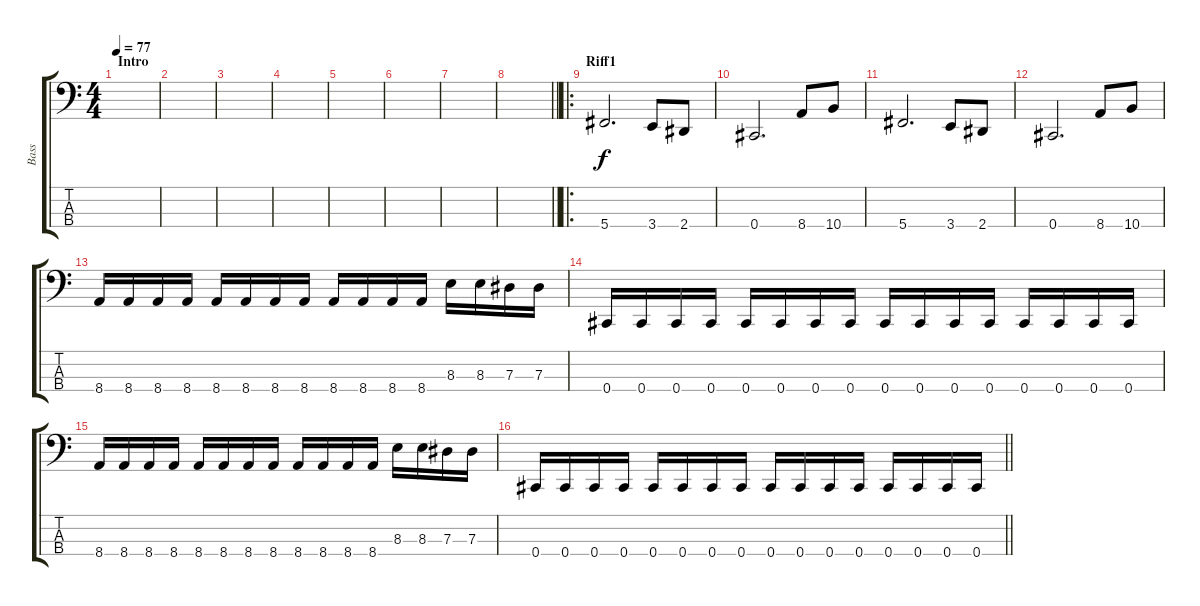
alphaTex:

\track ("Bass" "Bass") {instrument electricbasspick}
\staff {score tabs}
\tuning (Gb2 Db2 Ab1 Db1) {hide}
\ts (4 4)
\section ("" "Intro")
\tempo 77
\clef f4
\ks c
|
|
|
|
|
|
|
\barLineRight lightlight
|
\ro
\section ("" "Riff1")
5.4.2{d} 3.4.8 2.4.8 |
0.4.2{d} 8.4.8 10.4.8 |
5.4.2{d} 3.4.8 2.4.8 |
0.4.2{d} 8.4.8 10.4.8 |
8.4.16 8.4.16 8.4.16 8.4.16 8.4.16 8.4.16 8.4.16 8.4.16 8.4.16 8.4.16 8.4.16 8.4.16 8.3.16 8.3.16 7.3.16 7.3.16 |
0.4.16 0.4.16 0.4.16 0.4.16 0.4.16 0.4.16 0.4.16 0.4.16 0.4.16 0.4.16 0.4.16 0.4.16 0.4.16 0.4.16 0.4.16 0.4.16 |
8.4.16 8.4.16 8.4.16 8.4.16 8.4.16 8.4.16 8.4.16 8.4.16 8.4.16 8.4.16 8.4.16 8.4.16 8.3.16 8.3.16 7.3.16 7.3.16 |
\barLineRight lightlight
0.4.16 0.4.16 0.4.16 0.4.16 0.4.16 0.4.16 0.4.16 0.4.16 0.4.16 0.4.16 0.4.16 0.4.16 0.4.16 0.4.16 0.4.16 0.4.16
